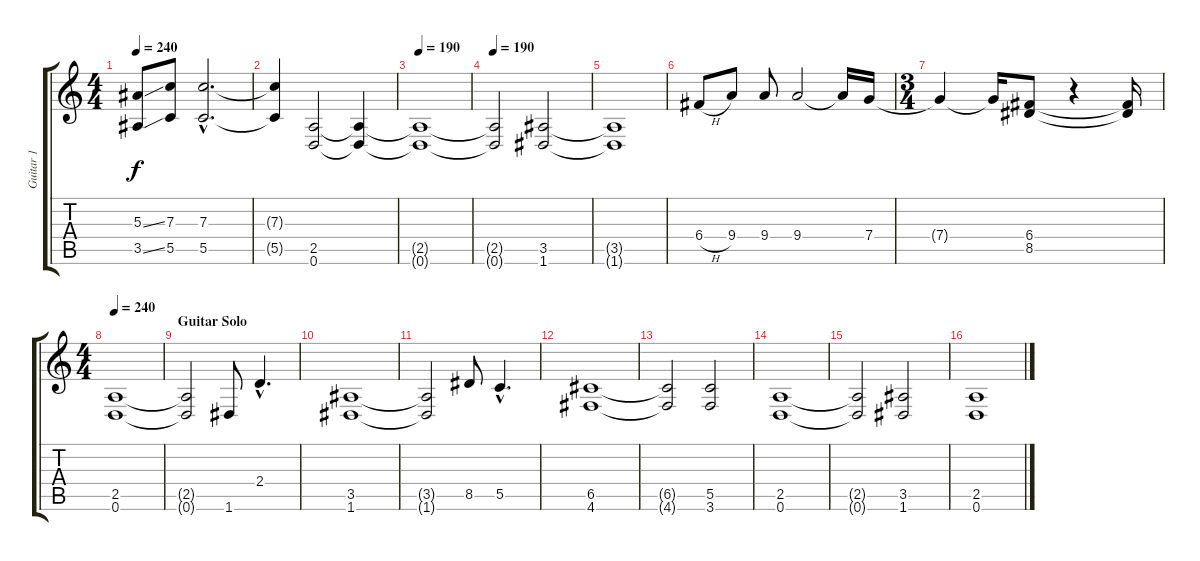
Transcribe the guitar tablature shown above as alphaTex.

\track ("Guitar 1" "Guitar 1") {instrument distortionguitar}
\staff {score tabs}
\tuning (D4 A3 F3 C3 G2 D2) {hide}
\ts (4 4)
\tempo 240
\clef g2
\ks c
(5.3{ss} 3.5{ss}).8{dy f} (7.3 5.5).8 (7.3{hac} 5.5{hac}).2{d} |
(7.3{t} 5.5{t}).4 (2.5 0.6).2 (2.5{t} 0.6{t}).4 |
\tempo 190
(2.5{t} 0.6{t}).1 |
\tempo 190
(2.5{t} 0.6{t}).2 (3.5 1.6).2 |
(3.5{t} 1.6{t}).1 |
6.4{h}.8 9.4.8 9.4.8 9.4.2 9.4{t}.16 7.4.16 |
\ts (3 4)
7.4{t}.4 7.4{t}.16 (6.4 8.5).8 r.4 (6.4{t} 8.5{t}).16 |
\ts (4 4)
\tempo 240
(2.5 0.6).1 |
\section ("" "Guitar Solo")
(2.5{t} 0.6{t}).2 1.6.8 2.4{hac}.4{d} |
(3.5 1.6).1 |
(3.5{t} 1.6{t}).2 8.5.8 5.5{hac}.4{d} |
(6.5 4.6).1 |
(6.5{t} 4.6{t}).2 (5.5 3.6).2 |
(2.5 0.6).1 |
(2.5{t} 0.6{t}).2 (3.5 1.6).2 |
(2.5 0.6).1
